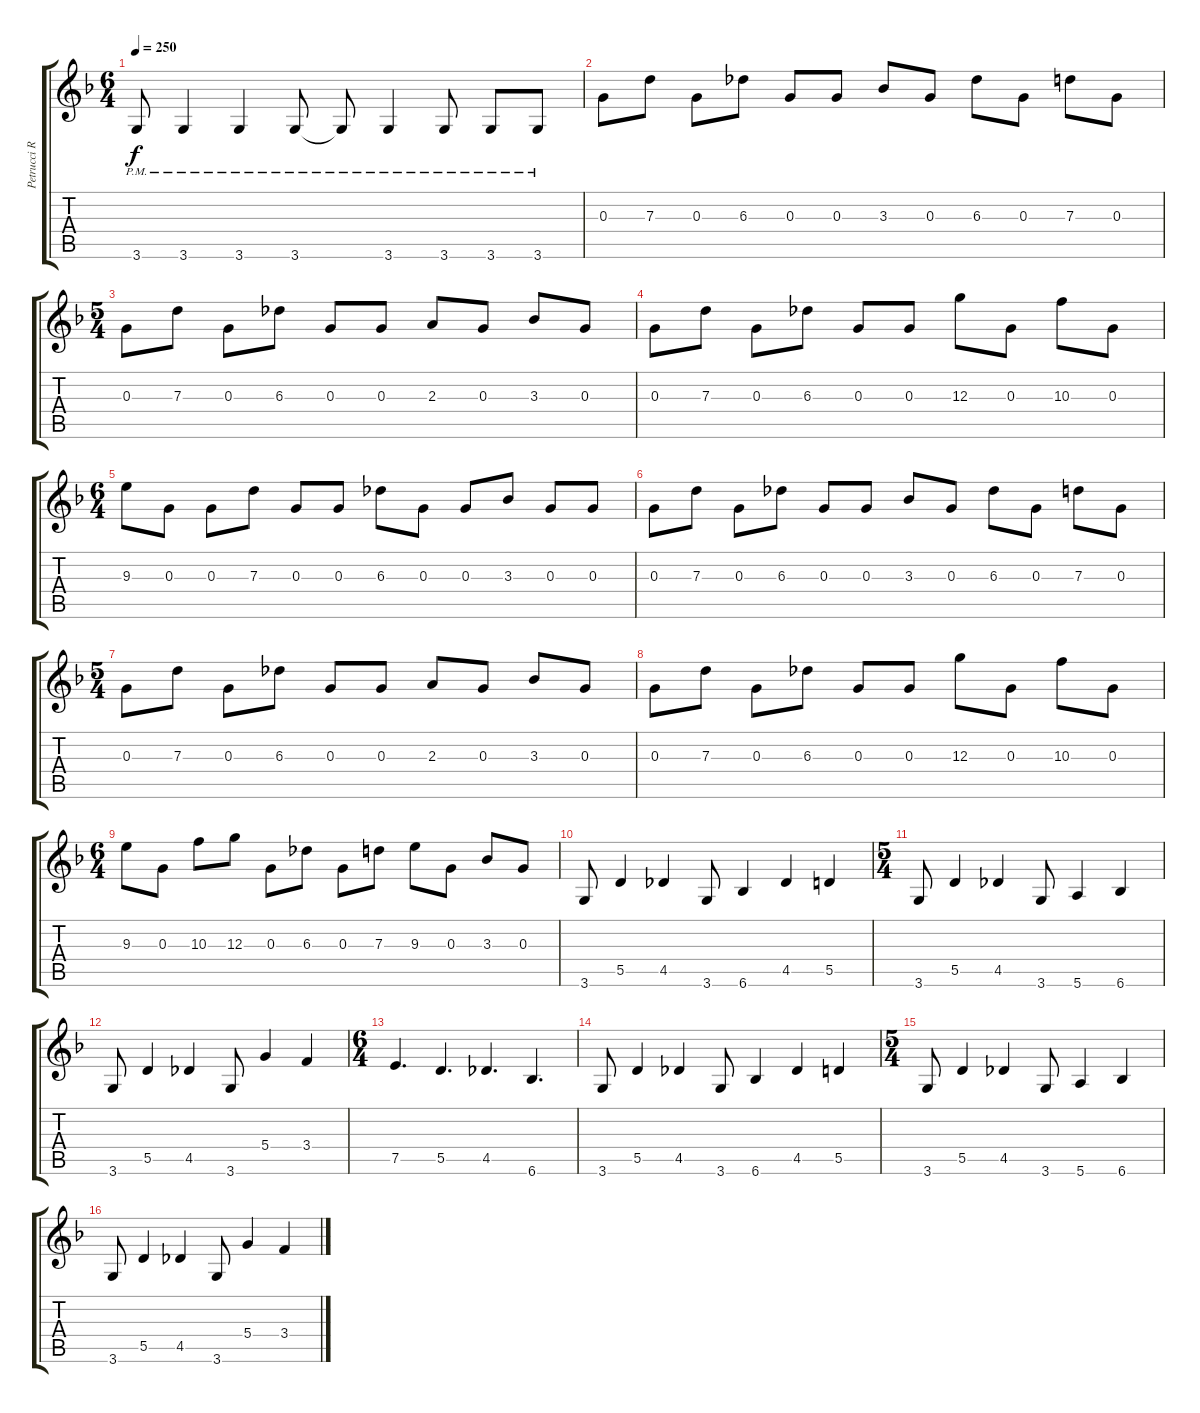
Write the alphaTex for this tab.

\track ("Petrucci Right" "Petrucci R") {instrument distortionguitar}
\staff {score tabs}
\tuning (E4 B3 G3 D3 A2 E2) {hide}
\ts (6 4)
\tempo 250
\clef g2
\ks f
3.6{pm}.8{dy f} 3.6{pm}.4 3.6{pm}.4 3.6{pm}.8 3.6{pm t}.8 3.6{pm}.4 3.6{pm}.8 3.6{pm}.8 3.6{pm}.8 |
0.3.8 7.3.8 0.3.8 6.3.8 0.3.8 0.3.8 3.3.8 0.3.8 6.3.8 0.3.8 7.3.8 0.3.8 |
\ts (5 4)
0.3.8 7.3.8 0.3.8 6.3.8 0.3.8 0.3.8 2.3.8 0.3.8 3.3.8 0.3.8 |
0.3.8 7.3.8 0.3.8 6.3.8 0.3.8 0.3.8 12.3.8 0.3.8 10.3.8 0.3.8 |
\ts (6 4)
9.3.8 0.3.8 0.3.8 7.3.8 0.3.8 0.3.8 6.3.8 0.3.8 0.3.8 3.3.8 0.3.8 0.3.8 |
0.3.8 7.3.8 0.3.8 6.3.8 0.3.8 0.3.8 3.3.8 0.3.8 6.3.8 0.3.8 7.3.8 0.3.8 |
\ts (5 4)
0.3.8 7.3.8 0.3.8 6.3.8 0.3.8 0.3.8 2.3.8 0.3.8 3.3.8 0.3.8 |
0.3.8 7.3.8 0.3.8 6.3.8 0.3.8 0.3.8 12.3.8 0.3.8 10.3.8 0.3.8 |
\ts (6 4)
9.3.8 0.3.8 10.3.8 12.3.8 0.3.8 6.3.8 0.3.8 7.3.8 9.3.8 0.3.8 3.3.8 0.3.8 |
3.6.8 5.5.4 4.5.4 3.6.8 6.6.4 4.5.4 5.5.4 |
\ts (5 4)
3.6.8 5.5.4 4.5.4 3.6.8 5.6.4 6.6.4 |
3.6.8 5.5.4 4.5.4 3.6.8 5.4.4 3.4.4 |
\ts (6 4)
7.5.4{d} 5.5.4{d} 4.5.4{d} 6.6.4{d} |
3.6.8 5.5.4 4.5.4 3.6.8 6.6.4 4.5.4 5.5.4 |
\ts (5 4)
3.6.8 5.5.4 4.5.4 3.6.8 5.6.4 6.6.4 |
3.6.8 5.5.4 4.5.4 3.6.8 5.4.4 3.4.4
